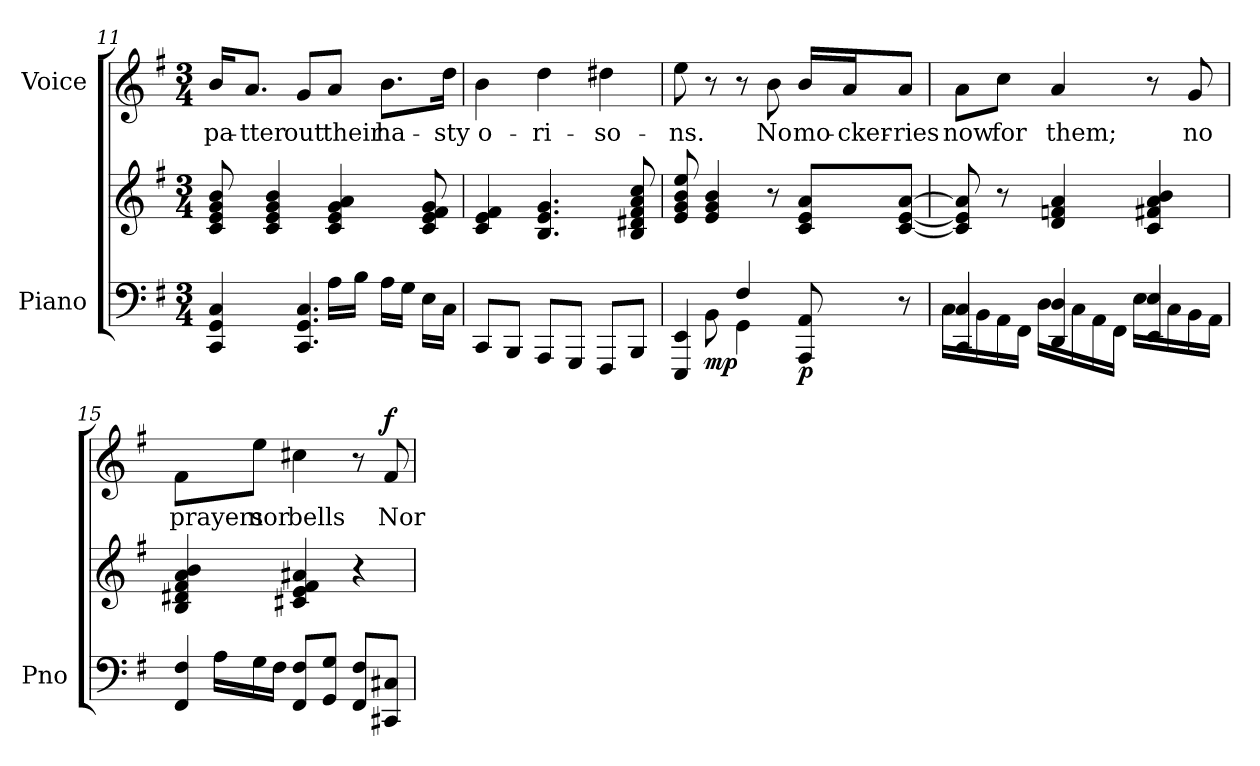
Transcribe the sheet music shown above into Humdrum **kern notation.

**kern	**kern	**dynam	**kern	**text	**dynam
*part2	*part2	*part2	*part1	*part1	*part1
*staff3	*staff2	*staff2/3	*staff1	*staff1	*staff1
*I"Piano	*	*	*I"Voice	*	*
*I'Pno	*	*	*	*	*
!!LO:PB:g=z
*clefF4	*clefG2	*	*clefG2	*	*
*k[f#]	*k[f#]	*	*k[f#]	*	*
*M3/4	*M3/4	*	*M3/4	*	*
=11	=11	=11	=11	=11	=11
*^	*	*	*	*	*
!	!	!	!	!	!LO:LY:b	!
4CC/ 4GG/ 4C/	4.ryy	8c/ 8e/ 8g/ 8b/	.	16b/KL	pa-	.
!	!	!	!	!	!LO:LY:b	!
.	.	.	.	8.a/J	-tter	.
.	.	4c/ 4e/ 4g/ 4b/	.	.	.	.
!	!	!	!	!	!LO:LY:b	!
4.CC/ 4.GG/ 4.C/	.	.	.	8g/L	out	.
!	!	!	!	!	!LO:LY:b	!
.	16A\LL	4c/ 4e/ 4g/ 4a/	.	8a/J	their	.
.	16B\JJ	.	.	.	.	.
!	!	!	!	!	!LO:LY:b	!
.	16A\LL	.	.	8.b\L	ha-	.
.	16G\JJ	.	.	.	.	.
16E\LL	8ryy	8c/ 8e/ 8f#/ 8g/	.	.	.	.
!	!	!	!	!	!LO:LY:b	!
16C\JJ	.	.	.	16dd\Jk	-sty	.
*v	*v	*	*	*	*	*
=12	=12	=12	=12	=12	=12
!	!	!	!	!LO:LY:b	!
8CC/L	4c/ 4e/ 4f#/	.	4b\	o-	.
8BBB/J	.	.	.	.	.
!	!	!	!	!LO:LY:b	!
8AAA/L	4.B/ 4.e/ 4.g/	.	4dd\	-ri-	.
8GGG/J	.	.	.	.	.
!	!	!	!	!LO:LY:b	!
8FFF#/L	.	.	4dd#X\	-so-	.
8BBB/J	8B/ 8d#X/ 8f#/ 8a/ 8cc/	.	.	.	.
=13	=13	=13	=13	=13	=13
*^	*	*	*	*	*
!	!	!	!	!	!LO:LY:b	!
4EEE/ 4EE/	8ryy	8e/ 8g/ 8b/ 8ee/	.	8ee\	-ns.	.
!	!	!	!LO:DY:b=2	!	!	!
.	8BB\	4e/ 4g/ 4b/	mp	8r	.	.
4GG\	4F#/	.	.	8r	.	.
!	!	!	!	!	!LO:LY:b	!
.	.	8r	.	8b\	No	.
!	!	!	!LO:DY:b=2	!	!LO:LY:b	!
8AAA/ 8AA/	4ryy	8c/ 8e/ 8a/L	p	16b/LL	mo-	.
!	!	!	!	!	!LO:LY:b	!
.	.	.	.	16a/J	-cker-	.
!	!	!	!	!	!LO:LY:b	!
8r	.	[8c/ [8e/ [8a/J	.	8a/J	-ries	.
!!LO:LB:g=z
=14	=14	=14	=14	=14	=14	=14
!	!	!	!	!	!LO:LY:b	!
4CC/ 4C/	16C\LL	8c/] 8e/] 8a/]	.	8a\L	now	.
.	16BB\	.	.	.	.	.
!	!	!	!	!	!LO:LY:b	!
.	16AA\	8r	.	8cc\J	for	.
.	16FF#\JJ	.	.	.	.	.
!	!	!	!	!	!LO:LY:b	!
4DD/ 4D/	16D\LL	4d/ 4fn/ 4a/	.	4a/	them;	.
.	16C\	.	.	.	.	.
.	16AA\	.	.	.	.	.
.	16FF#\JJ	.	.	.	.	.
4EE/ 4E/	16E\LL	4c/ 4f#X/ 4a/ 4b/	.	8r	.	.
.	16C\	.	.	.	.	.
!	!	!	!	!	!LO:LY:b	!
.	16BB\	.	.	8g/	no	.
.	16AA\JJ	.	.	.	.	.
=15	=15	=15	=15	=15	=15	=15
!	!	!	!	!	!LO:LY:b	!
4FF#/ 4F#/	16ryy	4B/ 4d#X/ 4f#/ 4a/ 4b/	.	8f#\L	prayers	.
.	16A\LL	.	.	.	.	.
!	!	!	!	!	!LO:LY:b	!
.	16G\	.	.	8ee\J	nor	.
.	16F#\JJ	.	.	.	.	.
!	!	!	!	!	!LO:LY:b	!
8FF#/ 8F#/L	2ryy	4c#X/ 4e/ 4f#/ 4a#X/	.	4cc#X\	bells	.
8GG/ 8G/J	.	.	.	.	.	.
8FF#/ 8F#/L	.	4r	.	8r	.	.
!	!	!	!	!	!LO:LY:b	!LO:DY:b
8CC#X/ 8C#X/J	.	.	.	8f#/	Nor	f
*v	*v	*	*	*	*	*
=	=	=	=	=	=
*-	*-	*-	*-	*-	*-
